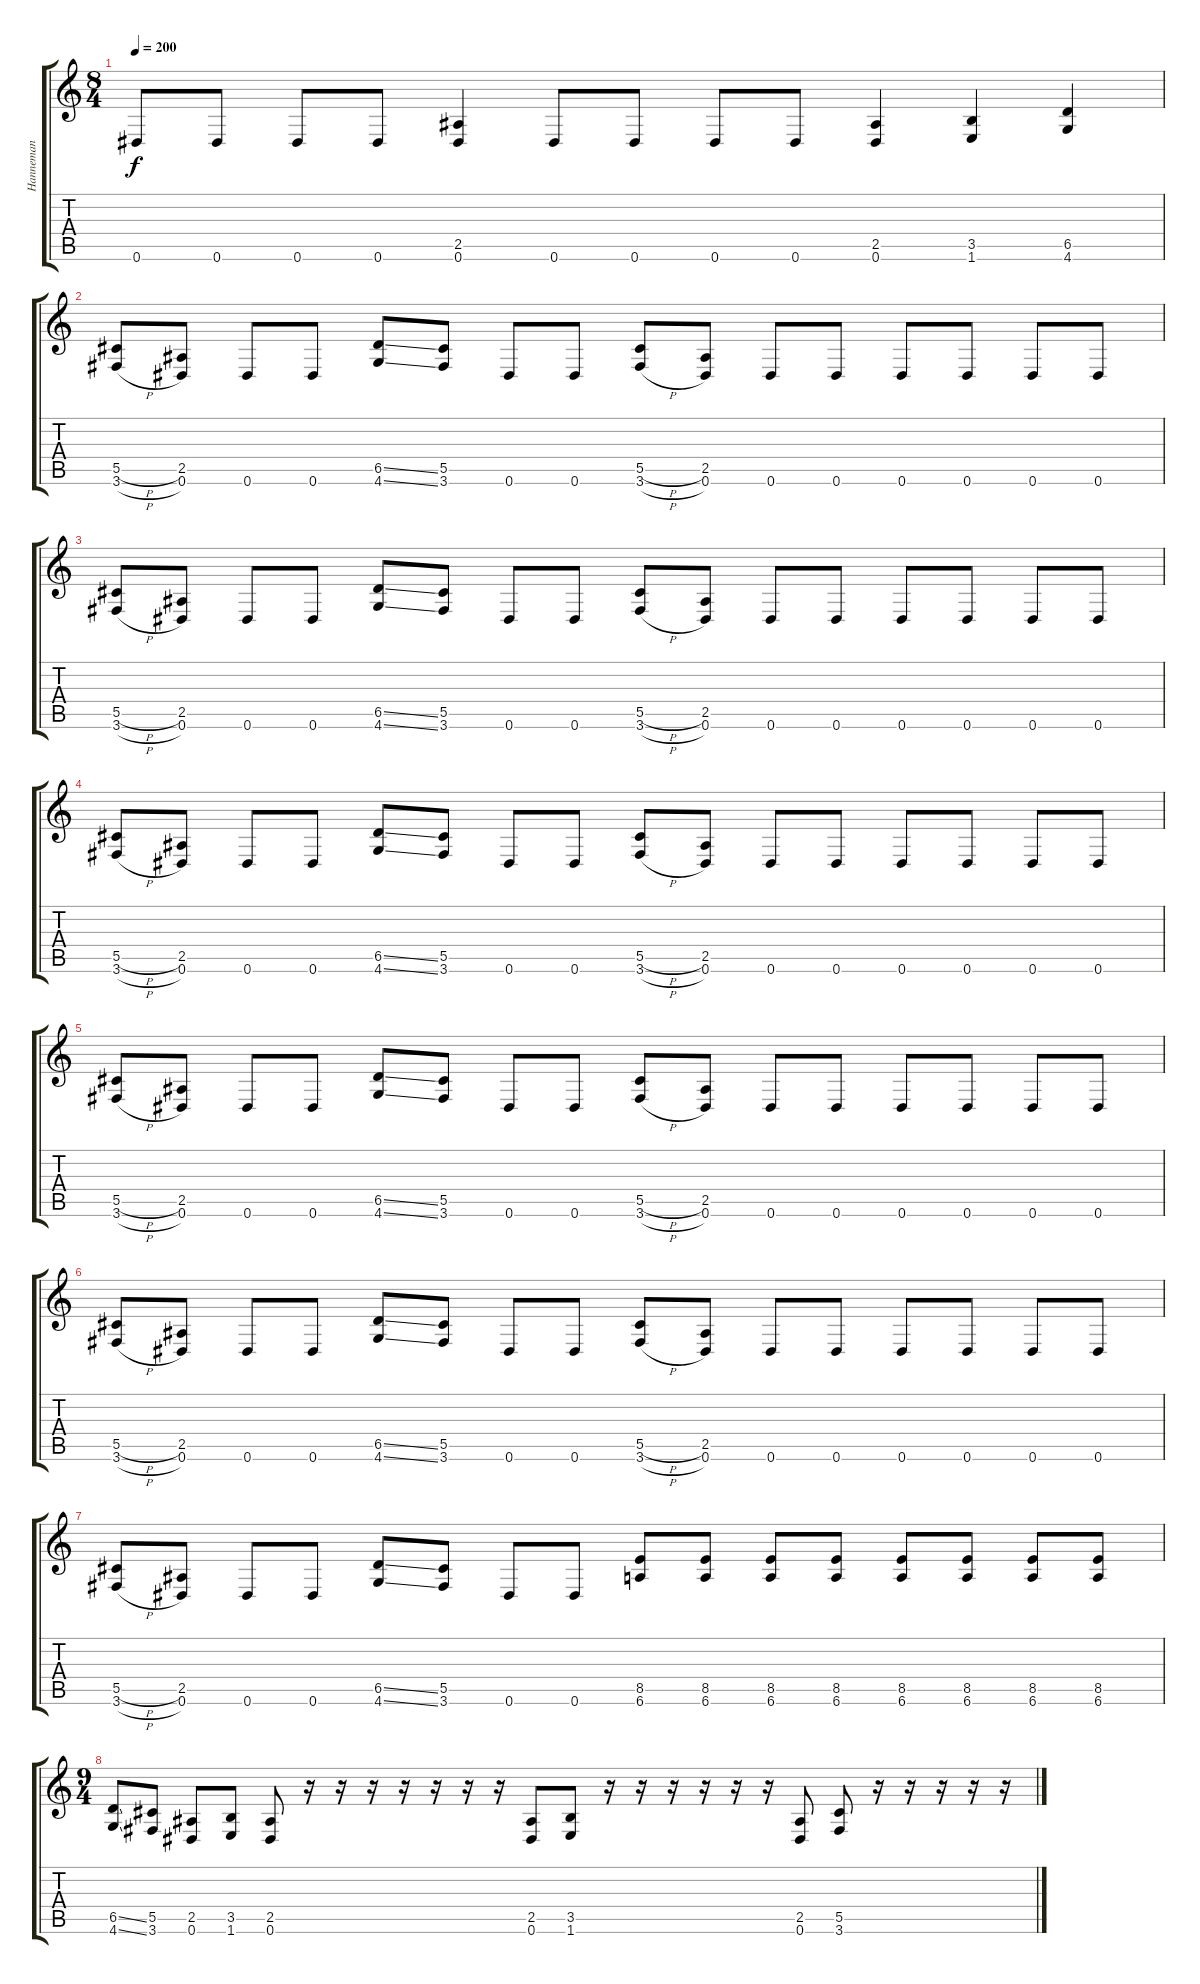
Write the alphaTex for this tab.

\track ("Hanneman" "Hanneman") {instrument distortionguitar}
\staff {score tabs}
\tuning (Eb4 Bb3 Gb3 Db3 Ab2 Eb2) {hide}
\ts (8 4)
\tempo 200
\clef g2
\ks c
0.6.8{dy f} 0.6.8 0.6.8 0.6.8 (2.5 0.6).4 0.6.8 0.6.8 0.6.8 0.6.8 (2.5 0.6).4 (3.5 1.6).4 (6.5 4.6).4 |
(5.5{h} 3.6{h}).8 (2.5 0.6).8 0.6.8 0.6.8 (6.5{ss} 4.6{ss}).8 (5.5 3.6).8 0.6.8 0.6.8 (5.5{h} 3.6{h}).8 (2.5 0.6).8 0.6.8 0.6.8 0.6.8 0.6.8 0.6.8 0.6.8 |
(5.5{h} 3.6{h}).8 (2.5 0.6).8 0.6.8 0.6.8 (6.5{ss} 4.6{ss}).8 (5.5 3.6).8 0.6.8 0.6.8 (5.5{h} 3.6{h}).8 (2.5 0.6).8 0.6.8 0.6.8 0.6.8 0.6.8 0.6.8 0.6.8 |
(5.5{h} 3.6{h}).8 (2.5 0.6).8 0.6.8 0.6.8 (6.5{ss} 4.6{ss}).8 (5.5 3.6).8 0.6.8 0.6.8 (5.5{h} 3.6{h}).8 (2.5 0.6).8 0.6.8 0.6.8 0.6.8 0.6.8 0.6.8 0.6.8 |
(5.5{h} 3.6{h}).8 (2.5 0.6).8 0.6.8 0.6.8 (6.5{ss} 4.6{ss}).8 (5.5 3.6).8 0.6.8 0.6.8 (5.5{h} 3.6{h}).8 (2.5 0.6).8 0.6.8 0.6.8 0.6.8 0.6.8 0.6.8 0.6.8 |
(5.5{h} 3.6{h}).8 (2.5 0.6).8 0.6.8 0.6.8 (6.5{ss} 4.6{ss}).8 (5.5 3.6).8 0.6.8 0.6.8 (5.5{h} 3.6{h}).8 (2.5 0.6).8 0.6.8 0.6.8 0.6.8 0.6.8 0.6.8 0.6.8 |
(5.5{h} 3.6{h}).8 (2.5 0.6).8 0.6.8 0.6.8 (6.5{ss} 4.6{ss}).8 (5.5 3.6).8 0.6.8 0.6.8 (8.5 6.6).8 (8.5 6.6).8 (8.5 6.6).8 (8.5 6.6).8 (8.5 6.6).8 (8.5 6.6).8 (8.5 6.6).8 (8.5 6.6).8 |
\ts (9 4)
(6.5{ss} 4.6{ss}).8 (5.5 3.6).8 (2.5 0.6).8 (3.5 1.6).8 (2.5 0.6).8 r.16 r.16 r.16 r.16 r.16 r.16 r.16 (2.5 0.6).8 (3.5 1.6).8 r.16 r.16 r.16 r.16 r.16 r.16 (2.5 0.6).8 (5.5 3.6).8 r.16 r.16 r.16 r.16 r.16
